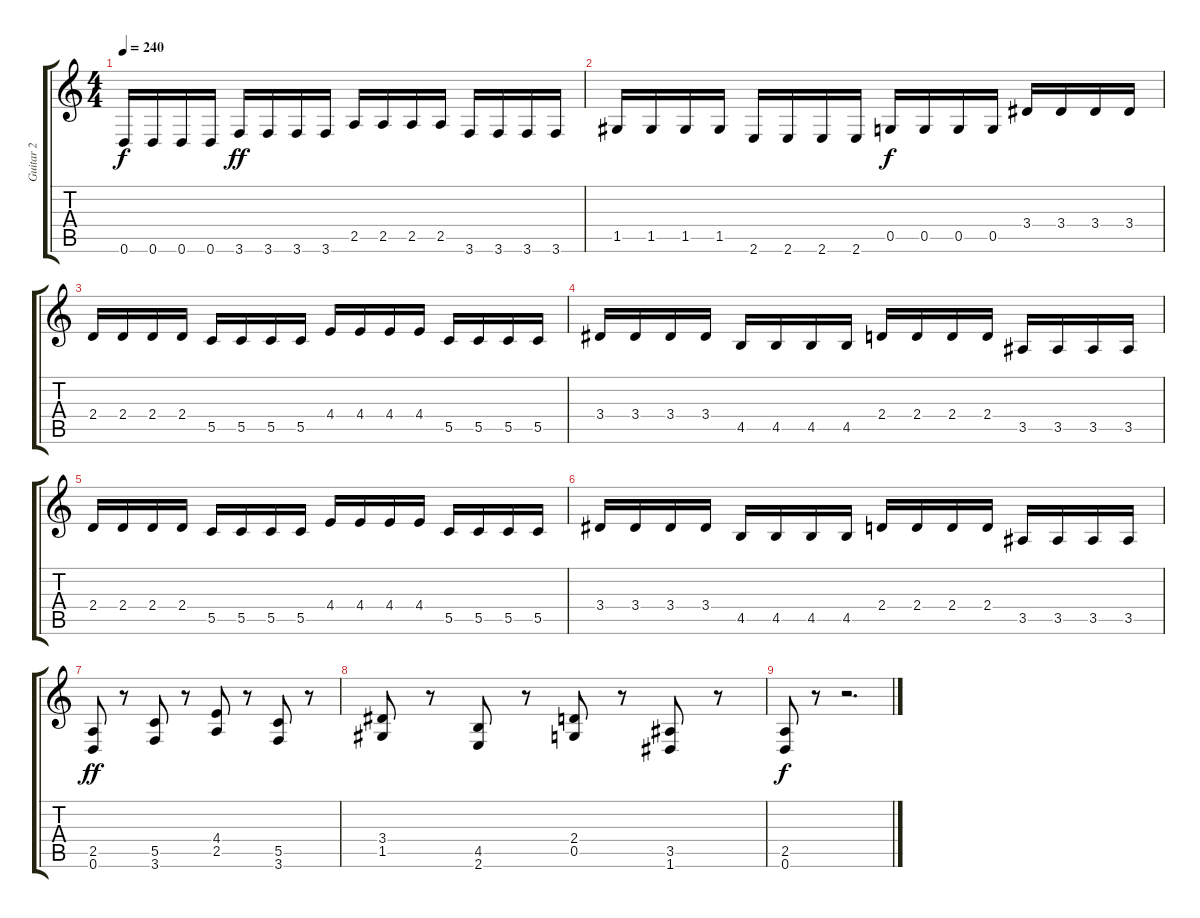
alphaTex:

\track ("Guitar 2" "Guitar 2") {instrument distortionguitar}
\staff {score tabs}
\tuning (D4 A3 F3 C3 G2 D2) {hide}
\ts (4 4)
\tempo 240
\clef g2
\ks c
0.6.16{dy f} 0.6.16 0.6.16 0.6.16 3.6.16{dy ff} 3.6.16 3.6.16 3.6.16 2.5.16 2.5.16 2.5.16 2.5.16 3.6.16 3.6.16 3.6.16 3.6.16 |
1.5.16 1.5.16 1.5.16 1.5.16 2.6.16 2.6.16 2.6.16 2.6.16 0.5.16{dy f} 0.5.16 0.5.16 0.5.16 3.4.16 3.4.16 3.4.16 3.4.16 |
2.4.16 2.4.16 2.4.16 2.4.16 5.5.16 5.5.16 5.5.16 5.5.16 4.4.16 4.4.16 4.4.16 4.4.16 5.5.16 5.5.16 5.5.16 5.5.16 |
3.4.16 3.4.16 3.4.16 3.4.16 4.5.16 4.5.16 4.5.16 4.5.16 2.4.16 2.4.16 2.4.16 2.4.16 3.5.16 3.5.16 3.5.16 3.5.16 |
2.4.16 2.4.16 2.4.16 2.4.16 5.5.16 5.5.16 5.5.16 5.5.16 4.4.16 4.4.16 4.4.16 4.4.16 5.5.16 5.5.16 5.5.16 5.5.16 |
3.4.16 3.4.16 3.4.16 3.4.16 4.5.16 4.5.16 4.5.16 4.5.16 2.4.16 2.4.16 2.4.16 2.4.16 3.5.16 3.5.16 3.5.16 3.5.16 |
(2.5 0.6).8{dy ff} r.8 (5.5 3.6).8 r.8 (4.4 2.5).8 r.8 (5.5 3.6).8 r.8 |
(3.4 1.5).8 r.8 (4.5 2.6).8 r.8 (2.4 0.5).8 r.8 (3.5 1.6).8 r.8 |
(2.5 0.6).8{dy f} r.8 r.2{d}
